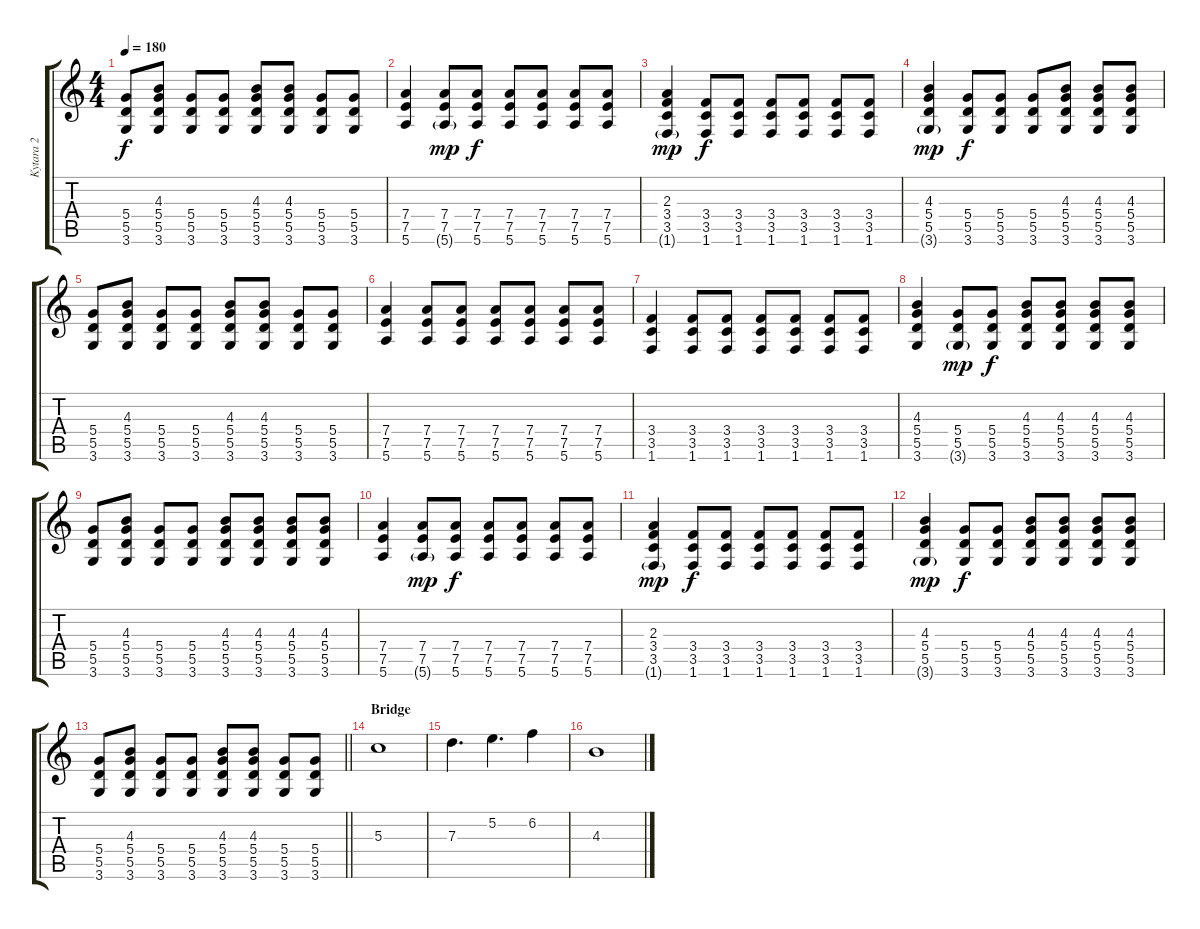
\track ("Kytara 2 " "Kytara 2 ") {instrument distortionguitar}
\staff {score tabs}
\tuning (E4 B3 G3 D3 A2 E2) {hide}
\ts (4 4)
\tempo 180
\clef g2
\ks c
(5.4 5.5 3.6).8{dy f} (4.3 5.4 5.5 3.6).8 (5.4 5.5 3.6).8 (5.4 5.5 3.6).8 (4.3 5.4 5.5 3.6).8 (4.3 5.4 5.5 3.6).8 (5.4 5.5 3.6).8 (5.4 5.5 3.6).8 |
(7.4 7.5 5.6).4 (7.4 7.5 5.6{g}).8{dy mp} (7.4 7.5 5.6).8{dy f} (7.4 7.5 5.6).8 (7.4 7.5 5.6).8 (7.4 7.5 5.6).8 (7.4 7.5 5.6).8 |
(2.3 3.4 3.5 1.6{g}).4{dy mp} (3.4 3.5 1.6).8{dy f} (3.4 3.5 1.6).8 (3.4 3.5 1.6).8 (3.4 3.5 1.6).8 (3.4 3.5 1.6).8 (3.4 3.5 1.6).8 |
(4.3 5.4 5.5 3.6{g}).4{dy mp} (5.4 5.5 3.6).8{dy f} (5.4 5.5 3.6).8 (5.4 5.5 3.6).8 (4.3 5.4 5.5 3.6).8 (4.3 5.4 5.5 3.6).8 (4.3 5.4 5.5 3.6).8 |
(5.4 5.5 3.6).8 (4.3 5.4 5.5 3.6).8 (5.4 5.5 3.6).8 (5.4 5.5 3.6).8 (4.3 5.4 5.5 3.6).8 (4.3 5.4 5.5 3.6).8 (5.4 5.5 3.6).8 (5.4 5.5 3.6).8 |
(7.4 7.5 5.6).4 (7.4 7.5 5.6).8 (7.4 7.5 5.6).8 (7.4 7.5 5.6).8 (7.4 7.5 5.6).8 (7.4 7.5 5.6).8 (7.4 7.5 5.6).8 |
(3.4 3.5 1.6).4 (3.4 3.5 1.6).8 (3.4 3.5 1.6).8 (3.4 3.5 1.6).8 (3.4 3.5 1.6).8 (3.4 3.5 1.6).8 (3.4 3.5 1.6).8 |
(4.3 5.4 5.5 3.6).4 (5.4 5.5 3.6{g}).8{dy mp} (5.4 5.5 3.6).8{dy f} (4.3 5.4 5.5 3.6).8 (4.3 5.4 5.5 3.6).8 (4.3 5.4 5.5 3.6).8 (4.3 5.4 5.5 3.6).8 |
(5.4 5.5 3.6).8 (4.3 5.4 5.5 3.6).8 (5.4 5.5 3.6).8 (5.4 5.5 3.6).8 (4.3 5.4 5.5 3.6).8 (4.3 5.4 5.5 3.6).8 (4.3 5.4 5.5 3.6).8 (4.3 5.4 5.5 3.6).8 |
(7.4 7.5 5.6).4 (7.4 7.5 5.6{g}).8{dy mp} (7.4 7.5 5.6).8{dy f} (7.4 7.5 5.6).8 (7.4 7.5 5.6).8 (7.4 7.5 5.6).8 (7.4 7.5 5.6).8 |
(2.3 3.4 3.5 1.6{g}).4{dy mp} (3.4 3.5 1.6).8{dy f} (3.4 3.5 1.6).8 (3.4 3.5 1.6).8 (3.4 3.5 1.6).8 (3.4 3.5 1.6).8 (3.4 3.5 1.6).8 |
(4.3 5.4 5.5 3.6{g}).4{dy mp} (5.4 5.5 3.6).8{dy f} (5.4 5.5 3.6).8 (4.3 5.4 5.5 3.6).8 (4.3 5.4 5.5 3.6).8 (4.3 5.4 5.5 3.6).8 (4.3 5.4 5.5 3.6).8 |
\barLineRight lightlight
(5.4 5.5 3.6).8 (4.3 5.4 5.5 3.6).8 (5.4 5.5 3.6).8 (5.4 5.5 3.6).8 (4.3 5.4 5.5 3.6).8 (4.3 5.4 5.5 3.6).8 (5.4 5.5 3.6).8 (5.4 5.5 3.6).8 |
\section ("" "Bridge")
5.3.1 |
7.3.4{d} 5.2.4{d} 6.2.4 |
4.3.1
